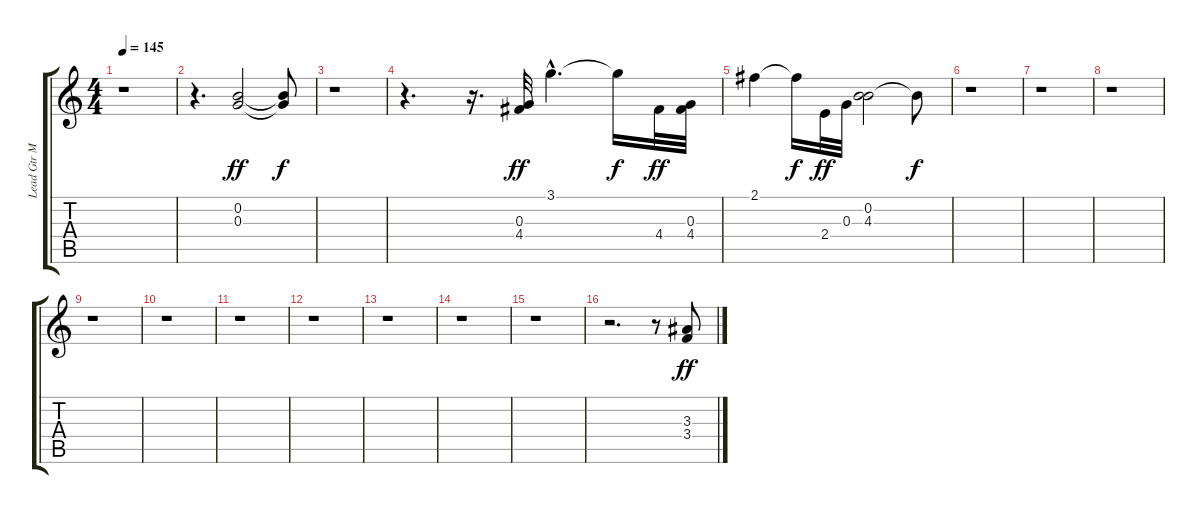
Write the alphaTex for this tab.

\track ("Lead Gtr Muted" "Lead Gtr M") {instrument electricguitarmuted}
\staff {score tabs}
\tuning (E4 B3 G3 D3 A2 E2) {hide}
\ts (4 4)
\tempo 145
\clef g2
\ks c
r.1{dy ff} |
r.4{d} (0.2 0.3).2 (0.2{t} 0.3{t}).8{dy f} |
r.1 |
r.4{d} r.16{d} (0.3 4.4).32{dy ff} 3.1{hac}.4{d} 3.1{t}.16{dy f} 4.4.32{dy ff} (0.3 4.4).32 |
2.1.4 2.1{t}.16{dy f} 2.4.32{dy ff} 0.3.32 (0.2 4.3).2 4.3{t}.8{dy f} |
r.1 |
r.1 |
r.1 |
r.1 |
r.1 |
r.1 |
r.1 |
r.1 |
r.1 |
r.1 |
r.2{d} r.8 (3.3 3.4).8{dy ff}
